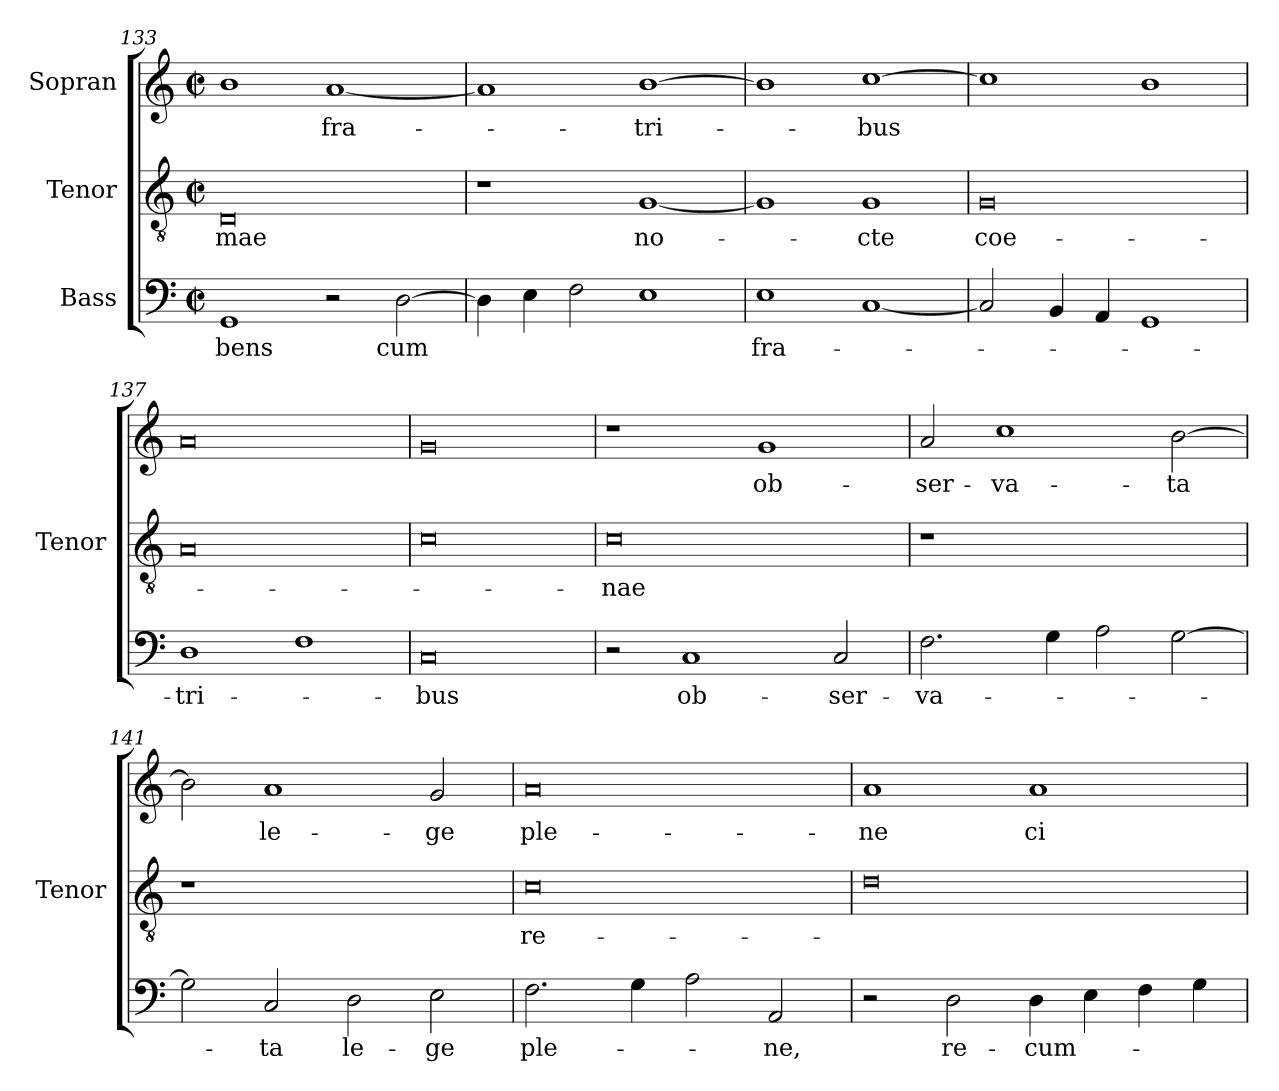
**kern	**text	**kern	**text	**kern	**text
*part3	*part3	*part2	*part2	*part1	*part1
*staff3	*staff3	*staff2	*staff2	*staff1	*staff1
*I"Bass	*	*I"Tenor	*	*I"Sopran	*
*	*	*I'Tenor	*	*	*
*clefF4	*	*clefGv2	*	*clefG2	*
*	*	*ITrd7c12	*	*	*
*k[]	*	*k[]	*	*k[]	*
*M2/2	*	*M2/2	*	*M2/2	*
*met(c|)	*	*met(c|)	*	*met(c|)	*
=133	=133	=133	=133	=133	=133
!	!LO:LY:b:color=#000000	!	!	!	!
!	!	!	!LO:LY:b:color=#000000	!	!
1GGi	-bens	0DDi	-mae	1bi	.
!	!	!	!	!	!LO:LY:b:color=#000000
2r	.	.	.	[<1ai	fra-
!	!LO:LY:b:color=#000000	!	!	!	!
[>2Di\	cum	.	.	.	.
!!LO:LB:g=z
=134	=134	=134	=134	=134	=134
4Di\]	.	1r	.	1ai]	.
4Ei\	.	.	.	.	.
2Fi\	.	.	.	.	.
!	!	!	!LO:LY:b:color=#000000	!	!
!	!	!	!	!	!LO:LY:b:color=#000000
1Ei	.	[<1GGi	no-	[>1bi	-tri-
=135	=135	=135	=135	=135	=135
!	!LO:LY:b:color=#000000	!	!	!	!
1Ei	fra-	1GGi]	.	1bi]	.
!	!	!	!LO:LY:b:color=#000000	!	!
!	!	!	!	!	!LO:LY:b:color=#000000
[<1Ci	.	1GGi	-cte	[>1cci	-bus
=136	=136	=136	=136	=136	=136
!	!	!	!LO:LY:b:color=#000000	!	!
2Ci/]	.	0GGi	coe-	1cci]	.
4BBi/	.	.	.	.	.
4AAi/	.	.	.	.	.
1GGi	.	.	.	1bi	.
=137	=137	=137	=137	=137	=137
!	!LO:LY:b:color=#000000	!	!	!	!
1Di	-tri-	0AAi	.	0ai	.
1Fi	.	.	.	.	.
=138	=138	=138	=138	=138	=138
!	!LO:LY:b:color=#000000	!	!	!	!
0Ci	-bus	0Ci	.	0gi	.
=139	=139	=139	=139	=139	=139
!	!	!	!LO:LY:b:color=#000000	!	!
2r	.	0Ci	-nae	1r	.
!	!LO:LY:b:color=#000000	!	!	!	!
1Ci	ob-	.	.	.	.
!	!	!	!	!	!LO:LY:b:color=#000000
.	.	.	.	1gi	ob-
!	!LO:LY:b:color=#000000	!	!	!	!
2Ci/	-ser-	.	.	.	.
=140	=140	=140	=140	=140	=140
!	!LO:LY:b:color=#000000	!LO:N:vis=1	!	!	!
!	!	!	!	!	!LO:LY:b:color=#000000
2.Fi\	-va-	1r	.	2ai/	-ser-
!	!	!	!	!	!LO:LY:b:color=#000000
.	.	.	.	1cci	-va-
4Gi\	.	.	.	.	.
2Ai\	.	1ryy	.	.	.
!	!	!	!	!	!LO:LY:b:color=#000000
[>2Gi\	.	.	.	[>2bi\	-ta
!!LO:LB:g=z
=141	=141	=141	=141	=141	=141
!	!	!LO:N:vis=1	!	!	!
2Gi\]	.	1r	.	2bi\]	.
!	!LO:LY:b:color=#000000	!	!	!	!
!	!	!	!	!	!LO:LY:b:color=#000000
2Ci/	-ta	.	.	1ai	le-
!	!LO:LY:b:color=#000000	!	!	!	!
2Di\	le-	1ryy	.	.	.
!	!LO:LY:b:color=#000000	!	!	!	!
!	!	!	!	!	!LO:LY:b:color=#000000
2Ei\	-ge	.	.	2gi/	-ge
=142	=142	=142	=142	=142	=142
!	!LO:LY:b:color=#000000	!	!	!	!
!	!	!	!LO:LY:b:color=#000000	!	!
!	!	!	!	!	!LO:LY:b:color=#000000
2.Fi\	ple-	0Ci	re-	0ai	ple-
4Gi\	.	.	.	.	.
2Ai\	.	.	.	.	.
!	!LO:LY:b:color=#000000	!	!	!	!
2AAi/	-ne,	.	.	.	.
=143	=143	=143	=143	=143	=143
!	!	!	!	!	!LO:LY:b:color=#000000
2r	.	0Di	.	1ai	-ne
!	!LO:LY:b:color=#000000	!	!	!	!
2Di\	re-	.	.	.	.
!	!LO:LY:b:color=#000000	!	!	!	!
!	!	!	!	!	!LO:LY:b:color=#000000
4Di\	-cum-	.	.	1ai	ci-
4Ei\	.	.	.	.	.
4Fi\	.	.	.	.	.
4Gi\	.	.	.	.	.
=	=	=	=	=	=
*-	*-	*-	*-	*-	*-
